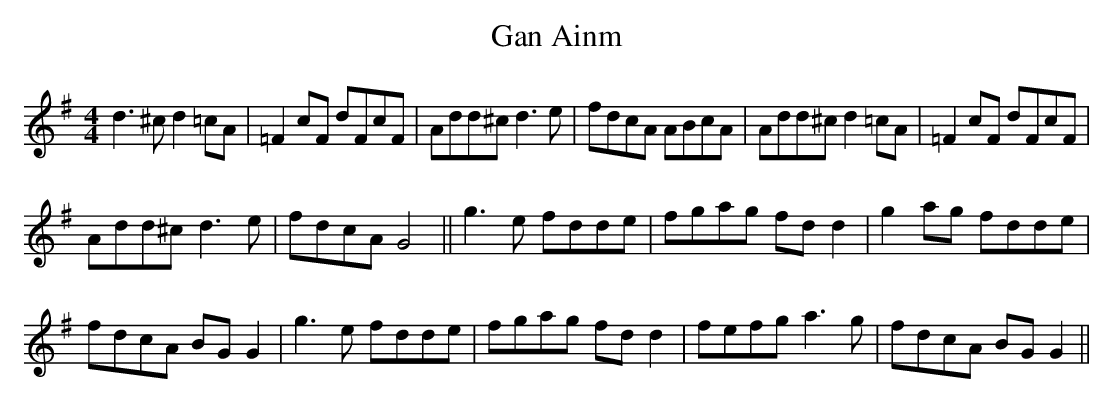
X:1
T:Gan Ainm
M:4/4
L:1/8
K:G
d3^c d2=cA | =F2cF dFcF | Add^c d3e | fdcA ABcA | Add^c d2=cA | =F2cF dFcF |
Add^c d3e | fdcA G4 || g3e fdde | fgag fdd2 | g2ag fdde |
fdcA BGG2 | g3e fdde | fgag fdd2 | fefg a3g | fdcA BGG2 ||
